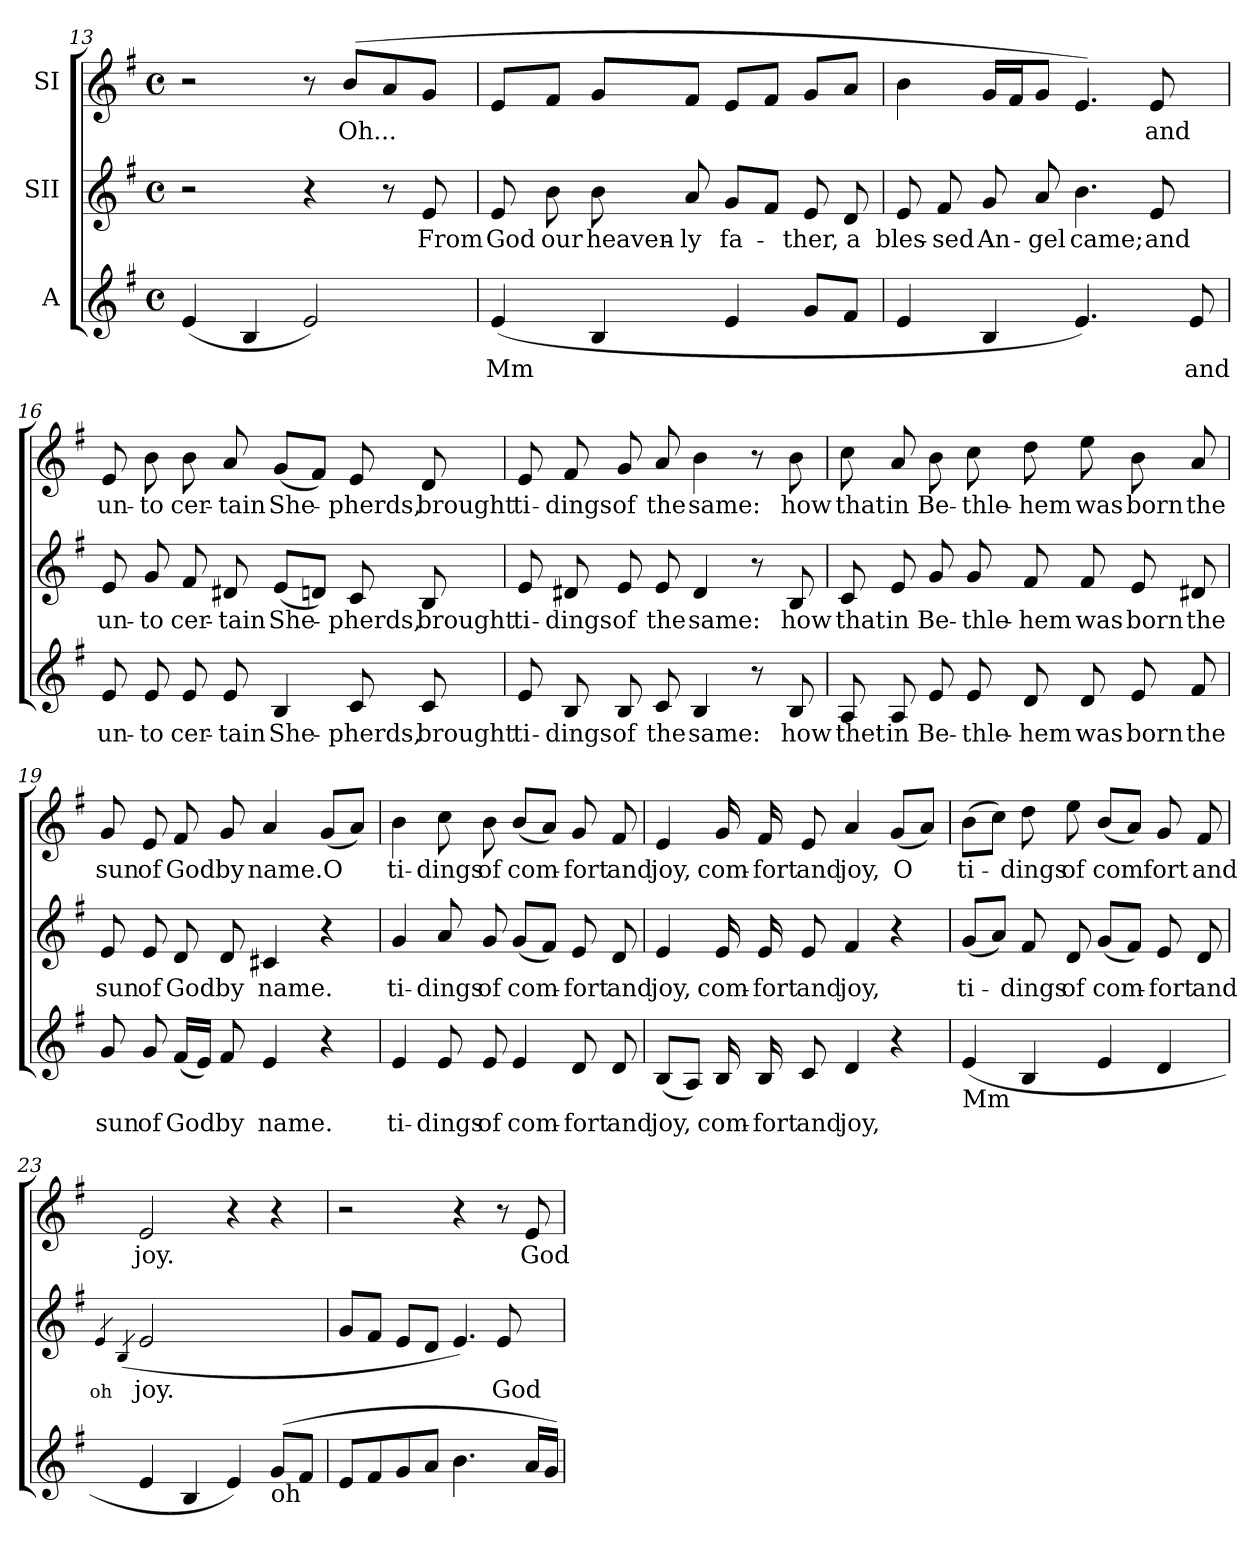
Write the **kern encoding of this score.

**kern	**text	**kern	**text	**kern	**text
*part3	*part3	*part2	*part2	*part1	*part1
*staff3	*staff3	*staff2	*staff2	*staff1	*staff1
*I"A	*	*I"SII	*	*I"SI	*
!!LO:LB:g=z
*clefG2	*	*clefG2	*	*clefG2	*
*k[f#]	*	*k[f#]	*	*k[f#]	*
*G:	*	*G:	*	*G:	*
*M4/4	*	*M4/4	*	*M4/4	*
*met(c)	*	*met(c)	*	*met(c)	*
=13	=13	=13	=13	=13	=13
(<4e/	.	2r	.	2r	.
4B/	.	.	.	.	.
2e/)	.	4r	.	8r	.
!	!	!	!	!	!LO:LY:b
.	.	.	.	(>8b/L	Oh...
.	.	8r	.	8a/	.
!	!	!	!LO:LY:b:cj	!	!
.	.	8e/	From	8g/J	.
=14	=14	=14	=14	=14	=14
!	!LO:LY:b	!	!LO:LY:b:cj	!	!
(<4e/	Mm	8e/	God	8e/L	.
!	!	!	!LO:LY:b:cj	!	!
.	.	8b\	our	8f#/J	.
!	!	!	!LO:LY:b:cj	!	!
4B/	.	8b\	heaven-	8g/L	.
!	!	!	!LO:LY:b:cj	!	!
.	.	8a/	-ly	8f#/J	.
!	!	!	!LO:LY:b:cj	!	!
4e/	.	8g/L	fa-	8e/L	.
.	.	8f#/J	.	8f#/J	.
!	!	!	!LO:LY:b:cj	!	!
8g/L	.	8e/	-ther,	8g/L	.
!	!	!	!LO:LY:b:cj	!	!
8f#/J	.	8d/	a	8a/J	.
=15	=15	=15	=15	=15	=15
!	!	!	!LO:LY:b:cj	!	!
4e/	.	8e/	bles-	4b\	.
!	!	!	!LO:LY:b:cj	!	!
.	.	8f#/	-sed	.	.
!	!	!	!LO:LY:b:cj	!	!
4B/	.	8g/	An-	16g/L	.
.	.	.	.	16f#/	.
!	!	!	!LO:LY:b:cj	!	!
.	.	8a/	-gel	8g/J	.
!	!	!LO:N:vis=4.	!LO:LY:b:cj	!LO:N:vis=4.	!
4.e/)	.	4b\	came;	4e/)	.
!	!	!	!LO:LY:b:cj	!	!LO:LY:b:cj
.	.	8e/	and	8e/	and
!	!LO:LY:b:cj	!	!	!	!
8e/	and	8ryy	.	8ryy	.
!!LO:LB:g=z
=16	=16	=16	=16	=16	=16
!	!LO:LY:b:cj	!	!LO:LY:b:cj	!	!LO:LY:b:cj
8e/	un-	8e/	un-	8e/	un-
!	!LO:LY:b:cj	!	!LO:LY:b:cj	!	!LO:LY:b:cj
8e/	-to	8g/	-to	8b\	-to
!	!LO:LY:b:cj	!	!LO:LY:b:cj	!	!LO:LY:b:cj
8e/	cer-	8f#/	cer-	8b\	cer-
!	!LO:LY:b:cj	!	!LO:LY:b:cj	!	!LO:LY:b:cj
8e/	-tain	8d#X/	-tain	8a/	-tain
!	!LO:LY:b:cj	!	!LO:LY:b:cj	!	!LO:LY:b:cj
4B/	She-	(<8e/L	She-	(<8g/L	She-
.	.	8dn/J)	.	8f#/J)	.
!	!LO:LY:b:cj	!	!LO:LY:b:cj	!	!LO:LY:b:cj
8c/	-pherds,	8c/	-pherds,	8e/	-pherds,
!	!LO:LY:b:cj	!	!LO:LY:b:cj	!	!LO:LY:b:cj
8c/	brought	8B/	brought	8d/	brought
=17	=17	=17	=17	=17	=17
!	!LO:LY:b:cj	!	!LO:LY:b:cj	!	!LO:LY:b:cj
8e/	ti-	8e/	ti-	8e/	ti-
!	!LO:LY:b:cj	!	!LO:LY:b:cj	!	!LO:LY:b:cj
8B/	-dings	8d#X/	-dings	8f#/	-dings
!	!LO:LY:b:cj	!	!LO:LY:b:cj	!	!LO:LY:b:cj
8B/	of	8e/	of	8g/	of
!	!LO:LY:b:cj	!	!LO:LY:b:cj	!	!LO:LY:b:cj
8c/	the	8e/	the	8a/	the
!	!LO:LY:b:cj	!	!LO:LY:b:cj	!	!LO:LY:b:cj
4B/	same:	4d#/	same:	4b\	same:
8r	.	8r	.	8r	.
!	!LO:LY:b:cj	!	!LO:LY:b:cj	!	!LO:LY:b:cj
8B/	how	8B/	how	8b\	how
=18	=18	=18	=18	=18	=18
!	!LO:LY:b:cj	!	!LO:LY:b:cj	!	!LO:LY:b:cj
8A/	thet	8c/	that	8cc\	that
!	!LO:LY:b:cj	!	!LO:LY:b:cj	!	!LO:LY:b:cj
8A/	in	8e/	in	8a/	in
!	!LO:LY:b:cj	!	!LO:LY:b:cj	!	!LO:LY:b:cj
8e/	Be-	8g/	Be-	8b\	Be-
!	!LO:LY:b:cj	!	!LO:LY:b:cj	!	!LO:LY:b:cj
8e/	-thle-	8g/	-thle-	8cc\	-thle-
!	!LO:LY:b:cj	!	!LO:LY:b:cj	!	!LO:LY:b:cj
8d/	-hem	8f#/	-hem	8dd\	-hem
!	!LO:LY:b:cj	!	!LO:LY:b:cj	!	!LO:LY:b:cj
8d/	was	8f#/	was	8ee\	was
!	!LO:LY:b:cj	!	!LO:LY:b:cj	!	!LO:LY:b:cj
8e/	born	8e/	born	8b\	born
!	!LO:LY:b:cj	!	!LO:LY:b:cj	!	!LO:LY:b:cj
8f#/	the	8d#X/	the	8a/	the
!!LO:PB:g=z
=19	=19	=19	=19	=19	=19
!	!LO:LY:b:cj	!	!LO:LY:b:cj	!	!LO:LY:b:cj
8g/	sun	8e/	sun	8g/	sun
!	!LO:LY:b:cj	!	!LO:LY:b:cj	!	!LO:LY:b:cj
8g/	of	8e/	of	8e/	of
!	!LO:LY:b	!	!LO:LY:b:cj	!	!LO:LY:b:cj
(<16f#/L	God	8d/	God	8f#/	God
16e/J)	.	.	.	.	.
!	!LO:LY:b:cj	!	!LO:LY:b:cj	!	!LO:LY:b:cj
8f#/	by	8d/	by	8g/	by
!	!LO:LY:b:cj	!	!LO:LY:b:cj	!	!LO:LY:b:cj
4e/	name.	4c#X/	name.	4a/	name.
!	!	!	!	!	!LO:LY:b:cj
4r	.	4r	.	(<8g/L	O
.	.	.	.	8a/J)	.
=20	=20	=20	=20	=20	=20
!	!LO:LY:b:cj	!	!LO:LY:b:cj	!	!LO:LY:b:cj
4e/	ti-	4g/	ti-	4b\	ti-
!	!LO:LY:b:cj	!	!LO:LY:b:cj	!	!LO:LY:b:cj
8e/	-dings	8a/	-dings	8cc\	-dings
!	!LO:LY:b:cj	!	!LO:LY:b:cj	!	!LO:LY:b:cj
8e/	of	8g/	of	8b\	of
!	!LO:LY:b:cj	!	!LO:LY:b:cj	!	!LO:LY:b:cj
4e/	com-	(<8g/L	com-	(<8b/L	com-
.	.	8f#/J)	.	8a/J)	.
!	!LO:LY:b:cj	!	!LO:LY:b:cj	!	!LO:LY:b:cj
8d/	-fort	8e/	-fort	8g/	-fort
!	!LO:LY:b:cj	!	!LO:LY:b:cj	!	!LO:LY:b:cj
8d/	and	8d/	and	8f#/	and
=21	=21	=21	=21	=21	=21
!	!LO:LY:b	!	!LO:LY:b:cj	!	!LO:LY:b:cj
(<8B/L	joy,	4e/	joy,	4e/	joy,
8A/J)	.	.	.	.	.
!	!LO:LY:b:cj	!	!LO:LY:b:cj	!	!LO:LY:b:cj
16B/	com-	16e/	com-	16g/	com-
!	!LO:LY:b:cj	!	!LO:LY:b:cj	!	!LO:LY:b:cj
16B/	-fort	16e/	-fort	16f#/	-fort
!	!LO:LY:b:cj	!	!LO:LY:b:cj	!	!LO:LY:b:cj
8c/	and	8e/	and	8e/	and
!	!LO:LY:b:cj	!	!LO:LY:b:cj	!	!LO:LY:b:cj
4d/	joy,	4f#/	joy,	4a/	joy,
!	!	!	!	!	!LO:LY:b:cj
4r	.	4r	.	(<8g/L	O
.	.	.	.	8a/J)	.
!!LO:LB:g=z
=22	=22	=22	=22	=22	=22
!LO:TX:b:t=Mm	!	!	!	!	!
!	!	!	!LO:LY:b:cj	!	!LO:LY:b:cj
(<4e/	.	(<8g/L	ti-	(>8b\L	ti-
.	.	8a/J)	.	8cc\J)	.
!	!	!	!LO:LY:b:cj	!	!LO:LY:b:cj
4B/	.	8f#/	-dings	8dd\	-dings
!	!	!	!LO:LY:b:cj	!	!LO:LY:b:cj
.	.	8d/	of	8ee\	of
!	!	!	!LO:LY:b:cj	!	!LO:LY:b
4e/	.	(<8g/L	com-	(<8b/L	com
.	.	8f#/J)	.	8a/J)	.
!	!	!	!LO:LY:b:cj	!	!LO:LY:b:cj
4d/	.	8e/	-fort	8g/	fort
!	!	!	!LO:LY:b:cj	!	!LO:LY:b:cj
.	.	8d/	and	8f#/	and
=23	=23	=23	=23	=23	=23
!	!	!	!LO:LY:b:cj	!	!
.	.	4qe/	oh	.	.
.	.	(<4qB/	.	.	.
!	!	!	!LO:LY:b:cj	!	!LO:LY:b:cj
4e/	.	2e/	joy.	2e/	joy.
4B/	.	.	.	.	.
4e/)	.	2ryy	.	4r	.
!LO:TX:b:t=oh	!	!	!	!	!
(>8g/L	.	.	.	4r	.
8f#/J	.	.	.	.	.
=24	=24	=24	=24	=24	=24
8e/L	.	8g/L	.	2r	.
8f#/	.	8f#/J	.	.	.
8g/	.	8e/L	.	.	.
8a/J	.	8d/J	.	.	.
!	!	!LO:N:vis=4.	!	!	!
4.b\	.	4e/)	.	4r	.
!	!	!	!LO:LY:b:cj	!	!
.	.	8e/	God	8r	.
!	!	!	!	!	!LO:LY:b:cj
16a/L	.	8ryy	.	8e/	God
16g/J)	.	.	.	.	.
=	=	=	=	=	=
*-	*-	*-	*-	*-	*-
